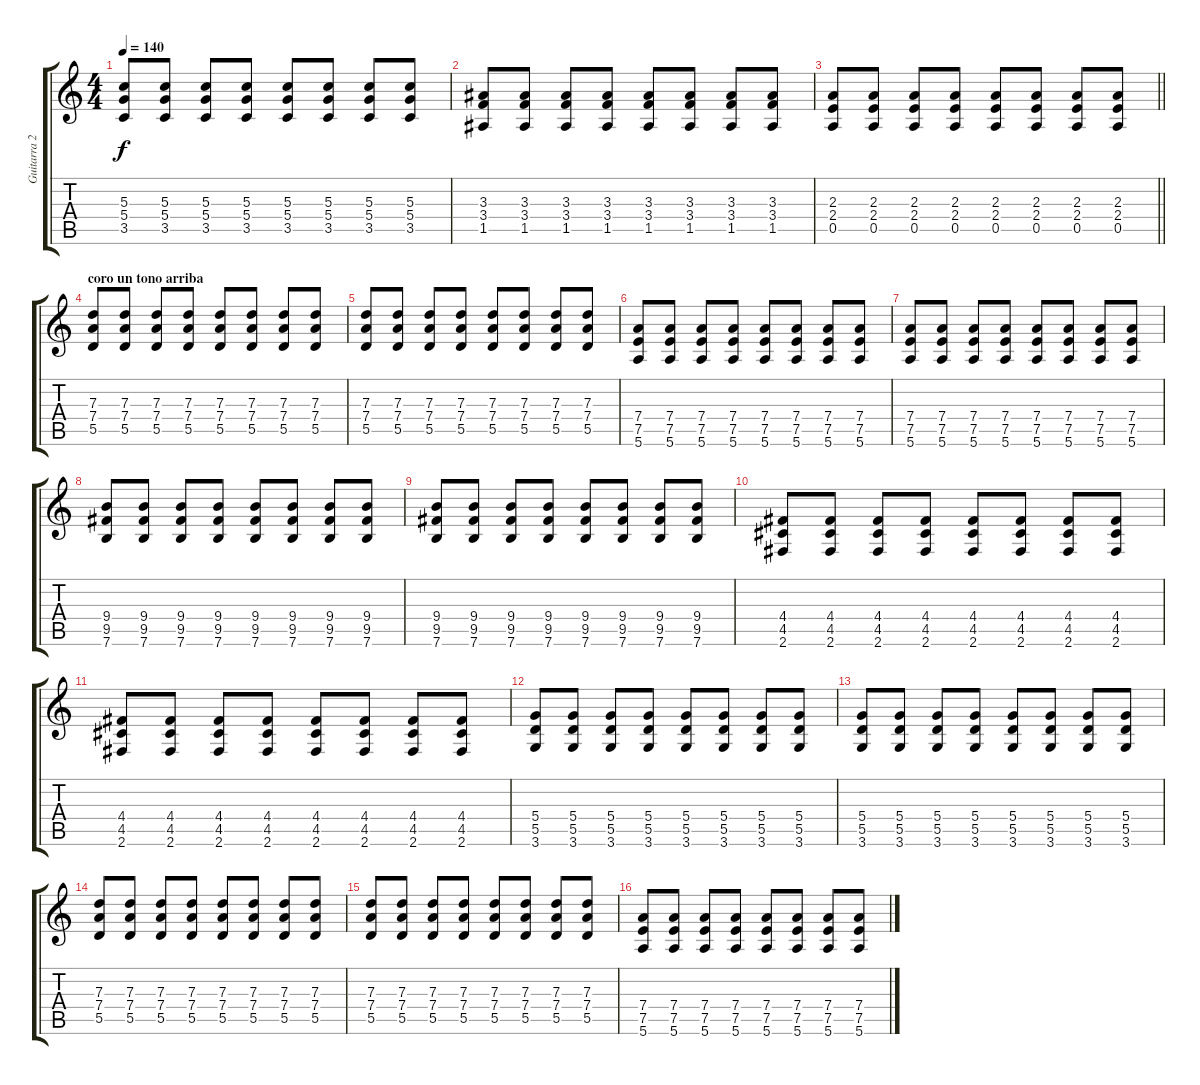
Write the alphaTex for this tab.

\track ("Guitarra 2 Electrica" "Guitarra 2") {instrument electricguitarclean}
\staff {score tabs}
\tuning (E4 B3 G3 D3 A2 E2) {hide}
\ts (4 4)
\tempo 140
\clef g2
\ks c
(5.3 5.4 3.5).8{dy f} (5.3 5.4 3.5).8 (5.3 5.4 3.5).8 (5.3 5.4 3.5).8 (5.3 5.4 3.5).8 (5.3 5.4 3.5).8 (5.3 5.4 3.5).8 (5.3 5.4 3.5).8 |
(3.3 3.4 1.5).8 (3.3 3.4 1.5).8 (3.3 3.4 1.5).8 (3.3 3.4 1.5).8 (3.3 3.4 1.5).8 (3.3 3.4 1.5).8 (3.3 3.4 1.5).8 (3.3 3.4 1.5).8 |
\barLineRight lightlight
(2.3 2.4 0.5).8 (2.3 2.4 0.5).8 (2.3 2.4 0.5).8 (2.3 2.4 0.5).8 (2.3 2.4 0.5).8 (2.3 2.4 0.5).8 (2.3 2.4 0.5).8 (2.3 2.4 0.5).8 |
\section ("" "coro un tono arriba")
(7.3 7.4 5.5).8 (7.3 7.4 5.5).8 (7.3 7.4 5.5).8 (7.3 7.4 5.5).8 (7.3 7.4 5.5).8 (7.3 7.4 5.5).8 (7.3 7.4 5.5).8 (7.3 7.4 5.5).8 |
(7.3 7.4 5.5).8 (7.3 7.4 5.5).8 (7.3 7.4 5.5).8 (7.3 7.4 5.5).8 (7.3 7.4 5.5).8 (7.3 7.4 5.5).8 (7.3 7.4 5.5).8 (7.3 7.4 5.5).8 |
(7.4 7.5 5.6).8 (7.4 7.5 5.6).8 (7.4 7.5 5.6).8 (7.4 7.5 5.6).8 (7.4 7.5 5.6).8 (7.4 7.5 5.6).8 (7.4 7.5 5.6).8 (7.4 7.5 5.6).8 |
(7.4 7.5 5.6).8 (7.4 7.5 5.6).8 (7.4 7.5 5.6).8 (7.4 7.5 5.6).8 (7.4 7.5 5.6).8 (7.4 7.5 5.6).8 (7.4 7.5 5.6).8 (7.4 7.5 5.6).8 |
(9.4 9.5 7.6).8 (9.4 9.5 7.6).8 (9.4 9.5 7.6).8 (9.4 9.5 7.6).8 (9.4 9.5 7.6).8 (9.4 9.5 7.6).8 (9.4 9.5 7.6).8 (9.4 9.5 7.6).8 |
(9.4 9.5 7.6).8 (9.4 9.5 7.6).8 (9.4 9.5 7.6).8 (9.4 9.5 7.6).8 (9.4 9.5 7.6).8 (9.4 9.5 7.6).8 (9.4 9.5 7.6).8 (9.4 9.5 7.6).8 |
(4.4 4.5 2.6).8 (4.4 4.5 2.6).8 (4.4 4.5 2.6).8 (4.4 4.5 2.6).8 (4.4 4.5 2.6).8 (4.4 4.5 2.6).8 (4.4 4.5 2.6).8 (4.4 4.5 2.6).8 |
(4.4 4.5 2.6).8 (4.4 4.5 2.6).8 (4.4 4.5 2.6).8 (4.4 4.5 2.6).8 (4.4 4.5 2.6).8 (4.4 4.5 2.6).8 (4.4 4.5 2.6).8 (4.4 4.5 2.6).8 |
(5.4 5.5 3.6).8 (5.4 5.5 3.6).8 (5.4 5.5 3.6).8 (5.4 5.5 3.6).8 (5.4 5.5 3.6).8 (5.4 5.5 3.6).8 (5.4 5.5 3.6).8 (5.4 5.5 3.6).8 |
(5.4 5.5 3.6).8 (5.4 5.5 3.6).8 (5.4 5.5 3.6).8 (5.4 5.5 3.6).8 (5.4 5.5 3.6).8 (5.4 5.5 3.6).8 (5.4 5.5 3.6).8 (5.4 5.5 3.6).8 |
(7.3 7.4 5.5).8 (7.3 7.4 5.5).8 (7.3 7.4 5.5).8 (7.3 7.4 5.5).8 (7.3 7.4 5.5).8 (7.3 7.4 5.5).8 (7.3 7.4 5.5).8 (7.3 7.4 5.5).8 |
(7.3 7.4 5.5).8 (7.3 7.4 5.5).8 (7.3 7.4 5.5).8 (7.3 7.4 5.5).8 (7.3 7.4 5.5).8 (7.3 7.4 5.5).8 (7.3 7.4 5.5).8 (7.3 7.4 5.5).8 |
(7.4 7.5 5.6).8 (7.4 7.5 5.6).8 (7.4 7.5 5.6).8 (7.4 7.5 5.6).8 (7.4 7.5 5.6).8 (7.4 7.5 5.6).8 (7.4 7.5 5.6).8 (7.4 7.5 5.6).8
